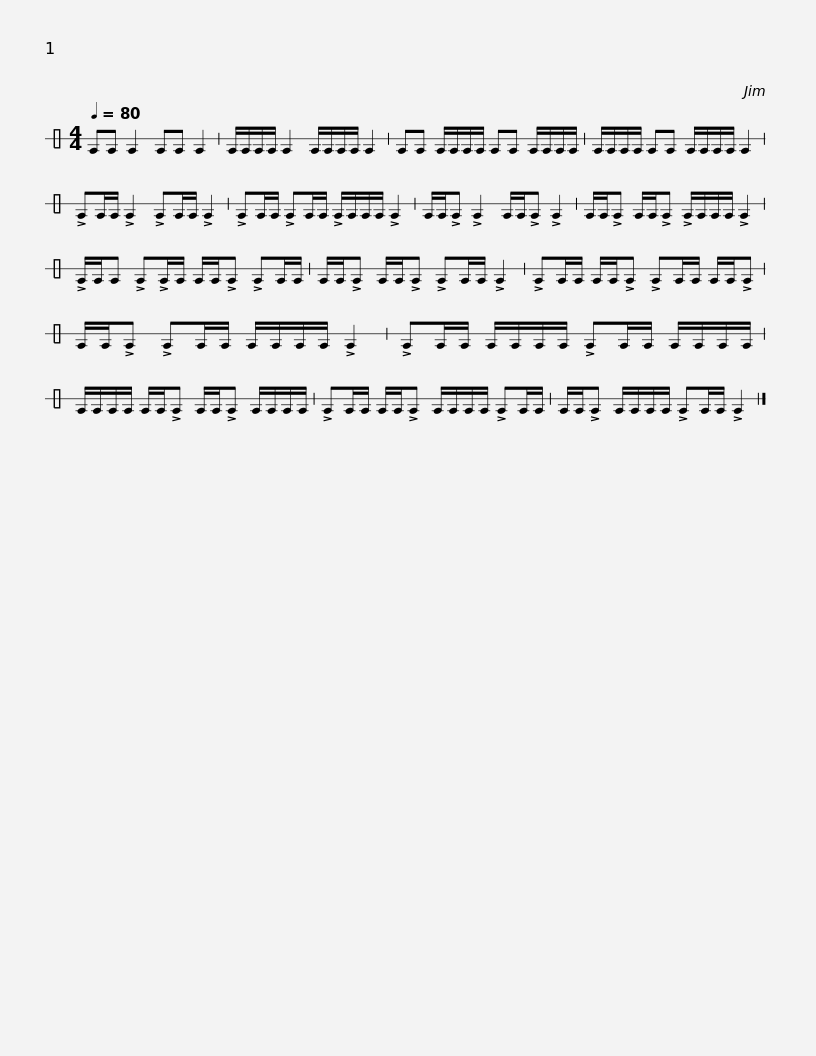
X:1
L:1/8
Q:1/4=80
M:4/4
I:linebreak $
K:C
V:1 perc stafflines=1
K:none
V:1
 EE E2 EE E2 | E/E/E/E/ E2 E/E/E/E/ E2 |$ EE E/E/E/E/ EE E/E/E/E/ | E/E/E/E/ EE E/E/E/E/ E2 |$ !>!EE/E/ !>!E2 !>!EE/E/ !>!E2 | %5
 !>!EE/E/ !>!EE/E/ !>!E/E/E/E/ !>!E2 |$ E/E/!>!E !>!E2 E/E/!>!E !>!E2 | E/E/!>!E E/E/!>!E !>!E/E/E/E/ !>!E2 |$ !>!E/E/E !>!E!>!E/E/ E/E/!>!E !>!EE/E/ | E/E/!>!E E/E/!>!E !>!EE/E/ !>!E2 |$ %10
 !>!EE/E/ E/E/!>!E !>!EE/E/ E/E/!>!E | E/E/!>!E !>!EE/E/ E/E/E/E/ !>!E2 |$ !>!EE/E/ E/E/E/E/ !>!EE/E/ E/E/E/E/ | E/E/E/E/ E/E/!>!E E/E/!>!E E/E/E/E/ |$ !>!EE/E/ E/E/!>!E E/E/E/E/ !>!EE/E/ | %15
 E/E/!>!E E/E/E/E/ !>!EE/E/ !>!E2 |] %16
